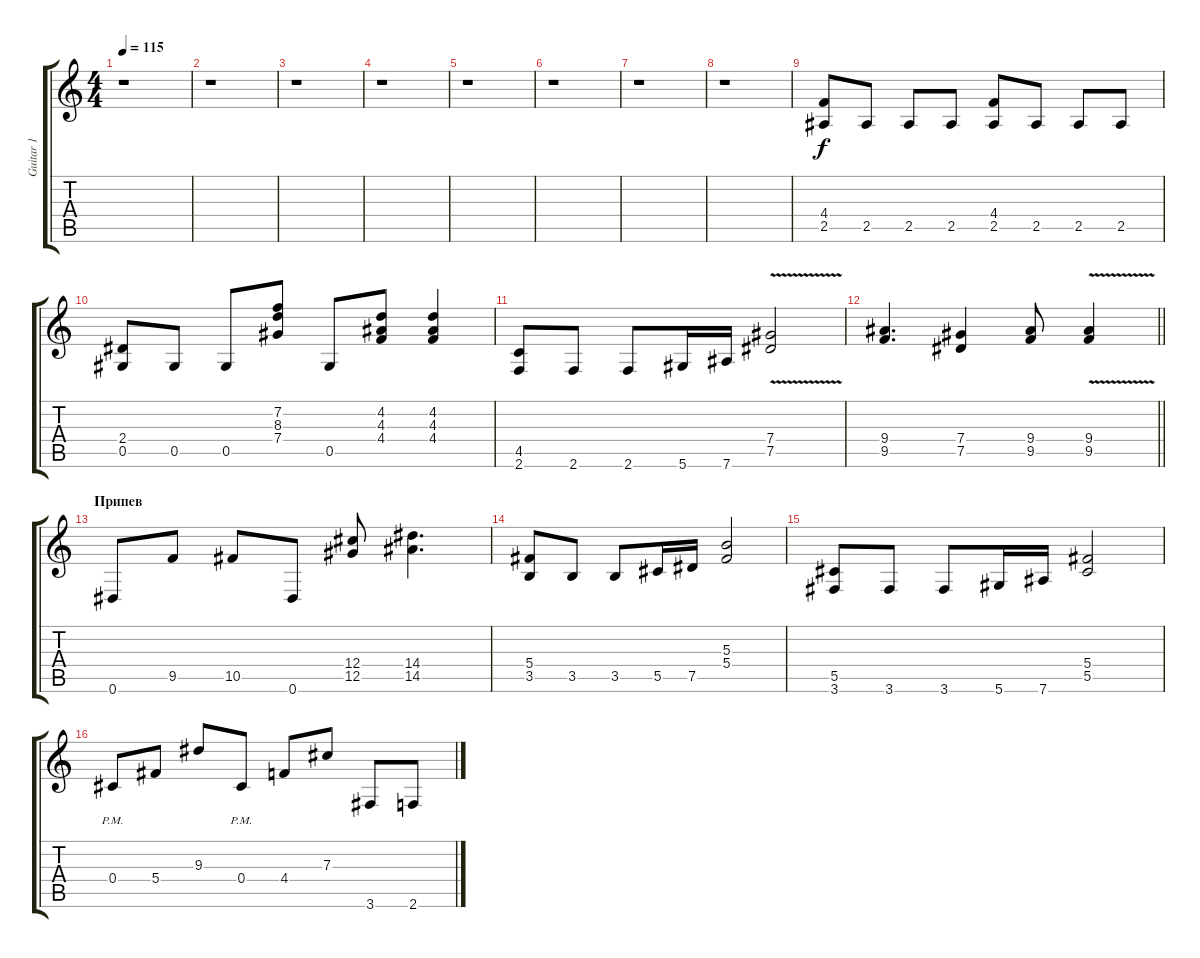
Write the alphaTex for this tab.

\track ("Guitar 1" "Guitar 1") {instrument distortionguitar}
\staff {score tabs}
\tuning (Eb4 Bb3 Gb3 Db3 Ab2 Eb2) {hide}
\ts (4 4)
\tempo 115
\clef g2
\ks c
r.1{dy f} |
r.1 |
r.1 |
r.1 |
r.1 |
r.1 |
r.1 |
r.1 |
(4.4 2.5).8 2.5.8 2.5.8 2.5.8 (4.4 2.5).8 2.5.8 2.5.8 2.5.8 |
(2.4 0.5).8 0.5.8 0.5.8 (7.2 8.3 7.4).8 0.5.8 (4.2 4.3 4.4).8 (4.2 4.3 4.4).4 |
(4.5 2.6).8 2.6.8 2.6.8 5.6.16 7.6.16 (7.4 7.5{v}).2 |
\barLineRight lightlight
(9.4 9.5).4{d} (7.4 7.5).4 (9.4 9.5).8 (9.4{v} 9.5{v}).4 |
\section ("" "Припев")
0.6.8 9.5.8 10.5.8 0.6.8 (12.4 12.5).8 (14.4 14.5).4{d} |
(5.4 3.5).8 3.5.8 3.5.8 5.5.16 7.5.16 (5.3 5.4).2 |
(5.5 3.6).8 3.6.8 3.6.8 5.6.16 7.6.16 (5.4 5.5).2 |
0.4{pm}.8 5.4.8 9.3.8 0.4{pm}.8 4.4.8 7.3.8 3.6.8 2.6.8
